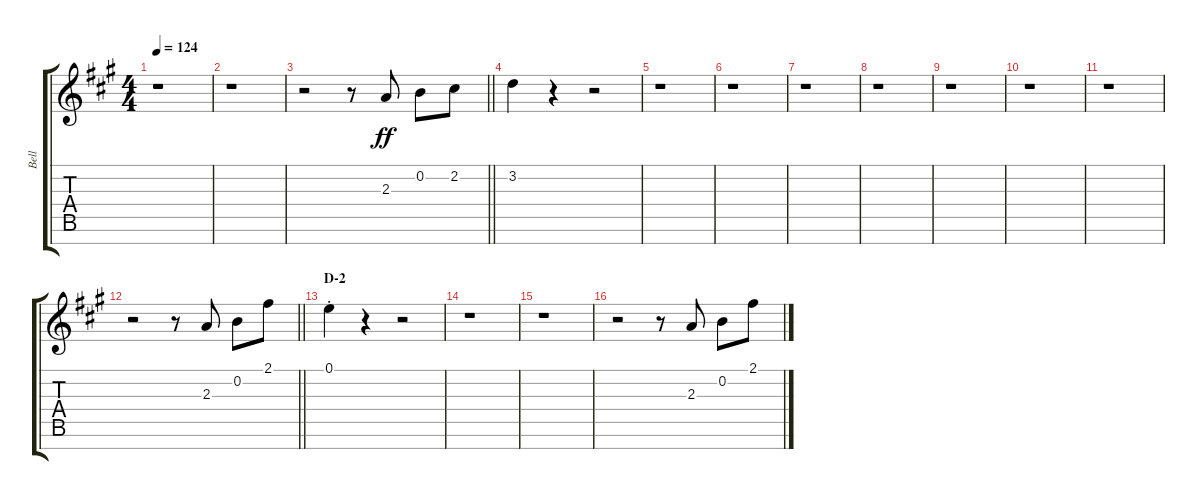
\track ("Bell" "Bell") {instrument tubularbells}
\staff {score tabs}
\tuning (E5 B4 G4 D4 A3 E3 B2) {hide}
\ts (4 4)
\tempo 124
\clef g2
\ks a
r.1{dy ff} |
r.1 |
\barLineRight lightlight
r.2 r.8 2.3.8 0.2.8 2.2.8 |
3.2.4 r.4 r.2 |
r.1 |
r.1 |
r.1 |
r.1 |
r.1 |
r.1 |
r.1 |
\barLineRight lightlight
r.2 r.8 2.3.8 0.2.8 2.1.8 |
\section ("" "D-2")
0.1{st}.4 r.4 r.2 |
r.1 |
r.1 |
r.2 r.8 2.3.8 0.2.8 2.1.8
